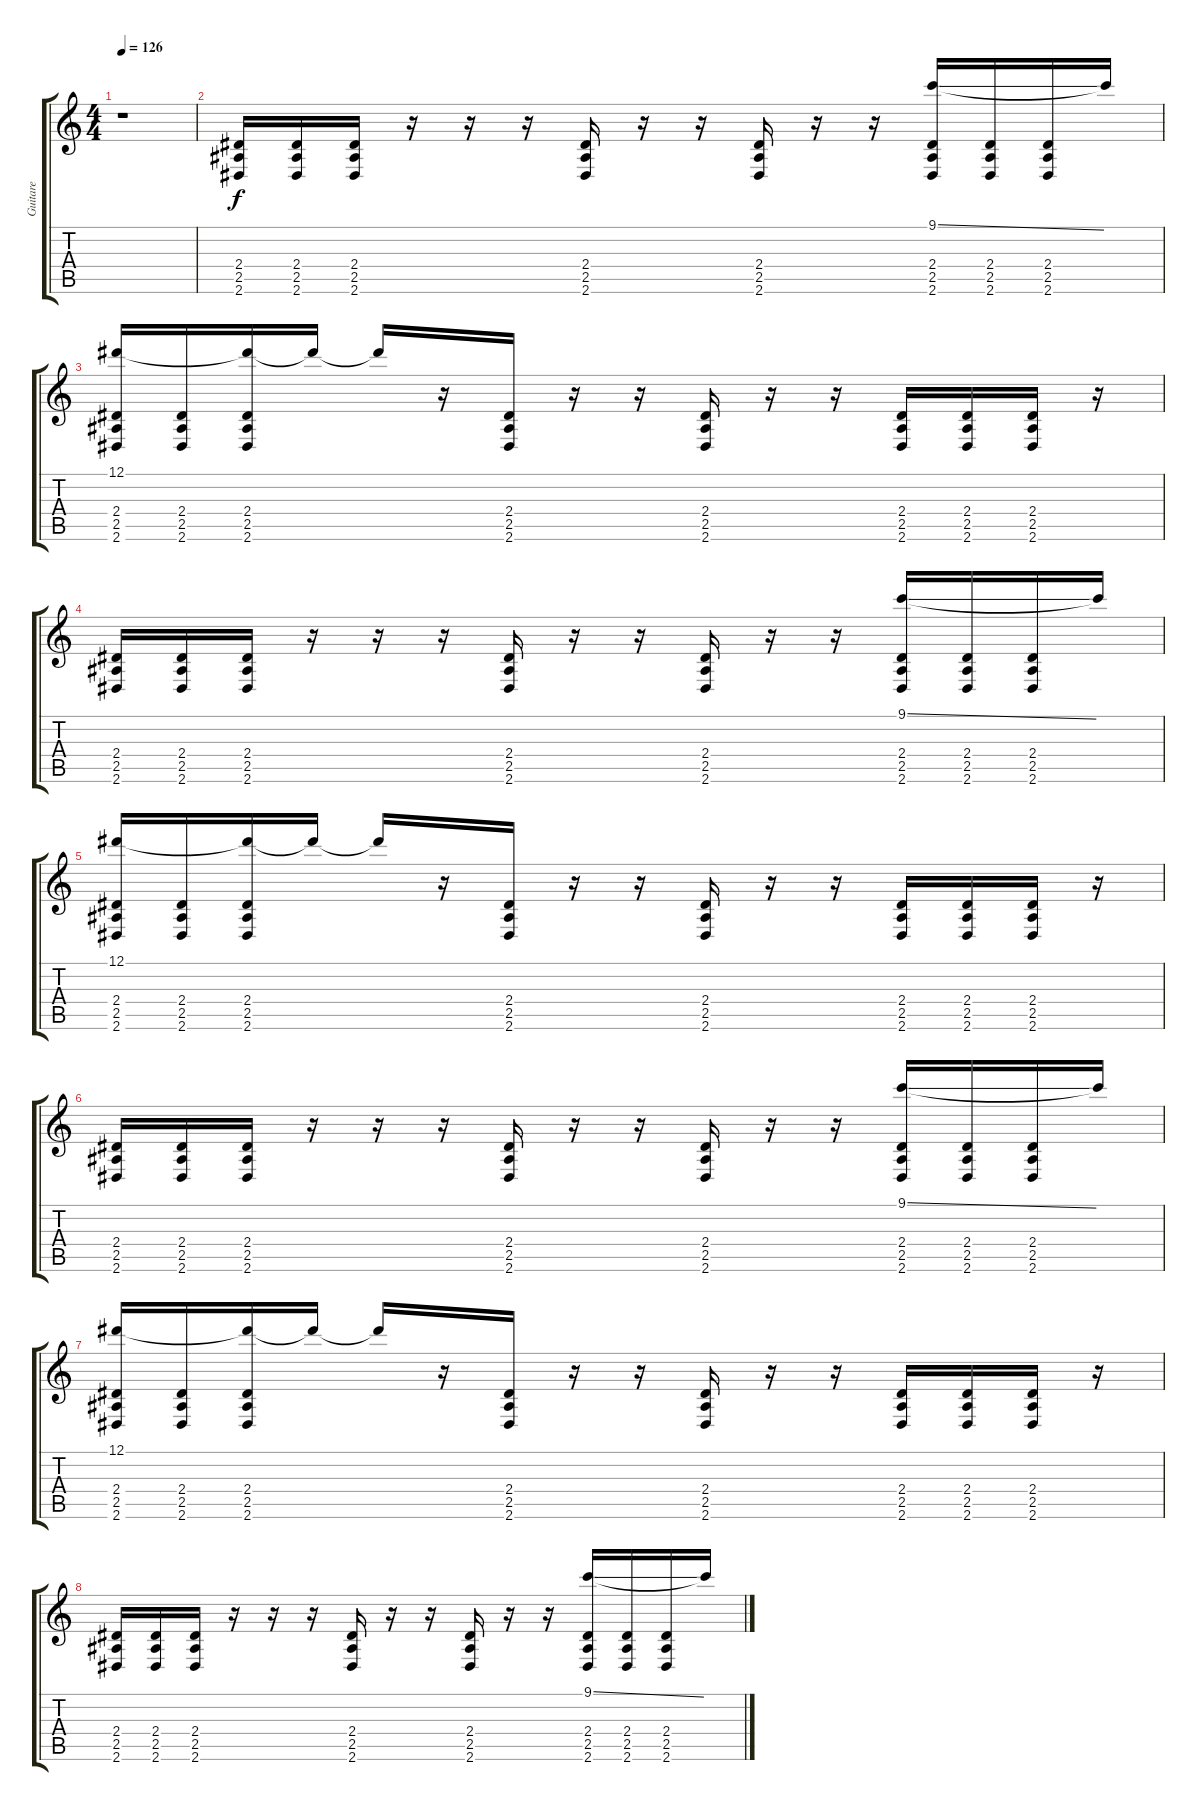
\track ("Guitare" "Guitare") {instrument overdrivenguitar}
\staff {score tabs}
\tuning (Eb4 Bb3 Gb3 Db3 Ab2 Db2) {hide}
\ts (4 4)
\tempo 126
\clef g2
\ks c
r.1{dy f} |
(2.4 2.5 2.6).16 (2.4 2.5 2.6).16 (2.4 2.5 2.6).16 r.16 r.16 r.16 (2.4 2.5 2.6).16 r.16 r.16 (2.4 2.5 2.6).16 r.16 r.16 (9.1{ss} 2.4 2.5 2.6).16 (2.4 2.5 2.6).16 (2.4 2.5 2.6).16 9.1{t}.16 |
(12.1 2.4 2.5 2.6).16 (2.4 2.5 2.6).16 (12.1{t} 2.4 2.5 2.6).16 12.1{t}.16 12.1{t}.16 r.16 (2.4 2.5 2.6).16 r.16 r.16 (2.4 2.5 2.6).16 r.16 r.16 (2.4 2.5 2.6).16 (2.4 2.5 2.6).16 (2.4 2.5 2.6).16 r.16 |
(2.4 2.5 2.6).16 (2.4 2.5 2.6).16 (2.4 2.5 2.6).16 r.16 r.16 r.16 (2.4 2.5 2.6).16 r.16 r.16 (2.4 2.5 2.6).16 r.16 r.16 (9.1{ss} 2.4 2.5 2.6).16 (2.4 2.5 2.6).16 (2.4 2.5 2.6).16 9.1{t}.16 |
(12.1 2.4 2.5 2.6).16 (2.4 2.5 2.6).16 (12.1{t} 2.4 2.5 2.6).16 12.1{t}.16 12.1{t}.16 r.16 (2.4 2.5 2.6).16 r.16 r.16 (2.4 2.5 2.6).16 r.16 r.16 (2.4 2.5 2.6).16 (2.4 2.5 2.6).16 (2.4 2.5 2.6).16 r.16 |
(2.4 2.5 2.6).16 (2.4 2.5 2.6).16 (2.4 2.5 2.6).16 r.16 r.16 r.16 (2.4 2.5 2.6).16 r.16 r.16 (2.4 2.5 2.6).16 r.16 r.16 (9.1{ss} 2.4 2.5 2.6).16 (2.4 2.5 2.6).16 (2.4 2.5 2.6).16 9.1{t}.16 |
(12.1 2.4 2.5 2.6).16 (2.4 2.5 2.6).16 (12.1{t} 2.4 2.5 2.6).16 12.1{t}.16 12.1{t}.16 r.16 (2.4 2.5 2.6).16 r.16 r.16 (2.4 2.5 2.6).16 r.16 r.16 (2.4 2.5 2.6).16 (2.4 2.5 2.6).16 (2.4 2.5 2.6).16 r.16 |
(2.4 2.5 2.6).16 (2.4 2.5 2.6).16 (2.4 2.5 2.6).16 r.16 r.16 r.16 (2.4 2.5 2.6).16 r.16 r.16 (2.4 2.5 2.6).16 r.16 r.16 (9.1{ss} 2.4 2.5 2.6).16 (2.4 2.5 2.6).16 (2.4 2.5 2.6).16 9.1{t}.16
